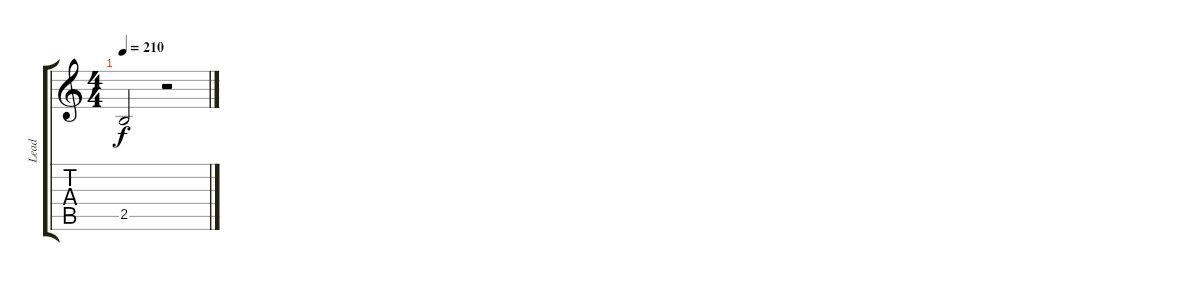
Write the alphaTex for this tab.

\track ("Lead" "Lead") {instrument distortionguitar}
\staff {score tabs}
\tuning (E4 B3 G3 D3 A2 E2) {hide}
\ts (4 4)
\tempo 210
\clef g2
\ks c
2.5.2{dy f} r.2
